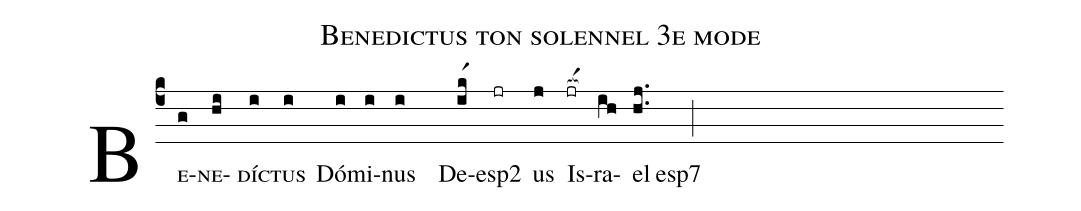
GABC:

name: Benedictus ton solennel 3e mode;
def-m1: \grealign;
%%
(c4)
B<sc>{e}-([em1]g)ne-([em1]hi )díc([em1]i)tus</sc>(i) Dó(i)mi(i)nus(i) ()
() D{e}-([em1]ikr1)<sp>esp2</sp>([em1]jr)
() us([em1]j//)
() Is-([em1]jr[ocba:1{])ra-([em1]ih[ocba:0}])
() el([em1]hj..//)
<sp>esp7</sp>([em1];)
